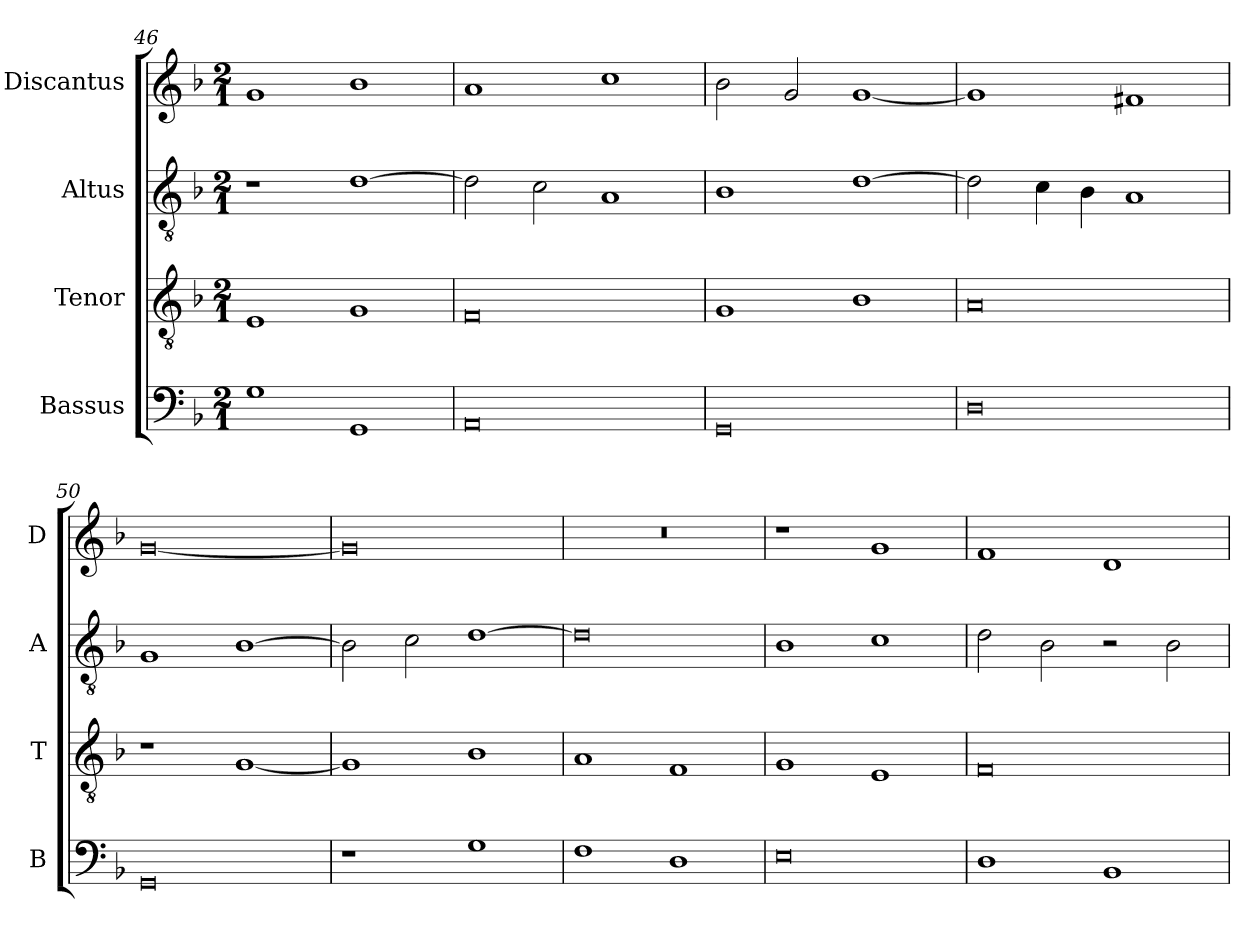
**kern	**kern	**kern	**kern
*part4	*part3	*part2	*part1
*staff4	*staff3	*staff2	*staff1
*I"Bassus	*I"Tenor	*I"Altus	*I"Discantus
*I'B	*I'T	*I'A	*I'D
*clefF4	*clefGv2	*clefGv2	*clefG2
*k[b-]	*k[b-]	*k[b-]	*k[b-]
*M2/1	*M2/1	*M2/1	*M2/1
=46	=46	=46	=46
1G	1E	1r	1g
1GG	1G	[1d	1b-
=47	=47	=47	=47
0AA	0F	2d\]	1a
.	.	2c\	.
.	.	1A	1cc
=48	=48	=48	=48
0GG	1G	1B-	2b-\
.	.	.	2g/
.	1B-	[1d	[1g
=49	=49	=49	=49
0D	0A	2d\]	1g]
.	.	4c\	.
.	.	4B-\	.
.	.	1A	1f#X
=50	=50	=50	=50
0GG	1r	1G	[0g
.	[1G	[1B-	.
=51	=51	=51	=51
1r	1G]	2B-\]	0g]
.	.	2c\	.
1G	1B-	[1d	.
=52	=52	=52	=52
1F	1A	0d]	0r
1D	1F	.	.
=53	=53	=53	=53
0E	1G	1B-	1r
.	1E	1c	1g
=54	=54	=54	=54
1D	0F	2d\	1f
.	.	2B-\	.
1BB-	.	2r	1d
.	.	2B-\	.
=	=	=	=
*-	*-	*-	*-
